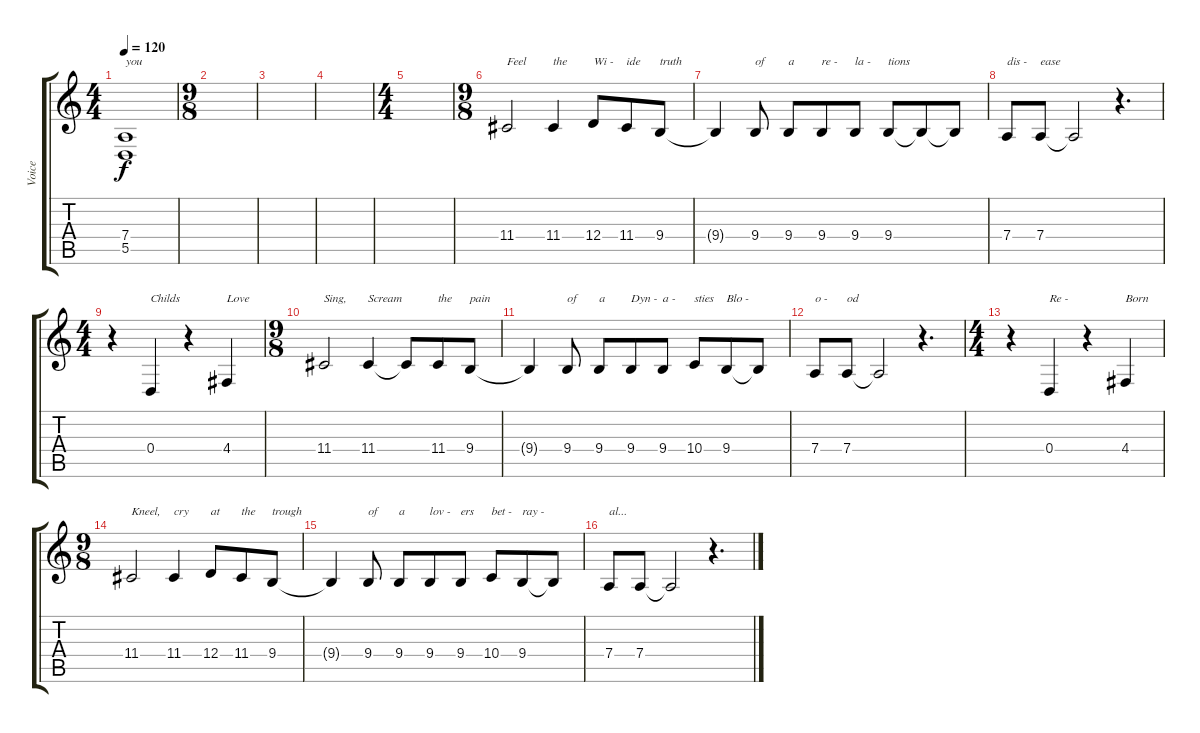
\track ("Voice" "Voice") {instrument voiceoohs}
\staff {score tabs}
\tuning (E4 B3 G3 D3 A2 E2) {hide}
\ts (4 4)
\tempo 120
\clef g2
\ks c
(7.4 5.5).1{txt "you" dy f} |
\ts (9 8)
|
|
|
\ts (4 4)
|
\ts (9 8)
11.4.2{txt "Feel"} 11.4.4{txt "the"} 12.4.8{txt "Wi -"} 11.4.8{txt "ide"} 9.4.8{txt "truth"} |
9.4{t}.4 9.4.8{txt "of"} 9.4.8{txt "a"} 9.4.8{txt "re -"} 9.4.8{txt "la -"} 9.4.8{txt "tions"} 9.4{t}.8 9.4{t}.8 |
7.4.8{txt "dis -"} 7.4.8{txt "ease"} 7.4{t}.2 r.4{d} |
\ts (4 4)
r.4 0.4.4{txt "Childs"} r.4 4.4.4{txt "Love"} |
\ts (9 8)
11.4.2{txt "Sing,"} 11.4.4{txt "Scream"} 11.4{t}.8 11.4.8{txt "the"} 9.4.8{txt "pain"} |
9.4{t}.4 9.4.8{txt "of"} 9.4.8{txt "a"} 9.4.8{txt "Dyn -"} 9.4.8{txt "a -"} 10.4.8{txt "sties"} 9.4.8{txt "Blo -"} 9.4{t}.8 |
7.4.8{txt "o -"} 7.4.8{txt "od"} 7.4{t}.2 r.4{d} |
\ts (4 4)
r.4 0.4.4{txt "Re -"} r.4 4.4.4{txt "Born"} |
\ts (9 8)
11.4.2{txt "Kneel,"} 11.4.4{txt "cry"} 12.4.8{txt "at"} 11.4.8{txt "the"} 9.4.8{txt "trough"} |
9.4{t}.4 9.4.8{txt "of"} 9.4.8{txt "a"} 9.4.8{txt "lov -"} 9.4.8{txt "ers"} 10.4.8{txt "bet -"} 9.4.8{txt "ray -"} 9.4{t}.8 |
7.4.8{txt "al..."} 7.4.8 7.4{t}.2 r.4{d}
